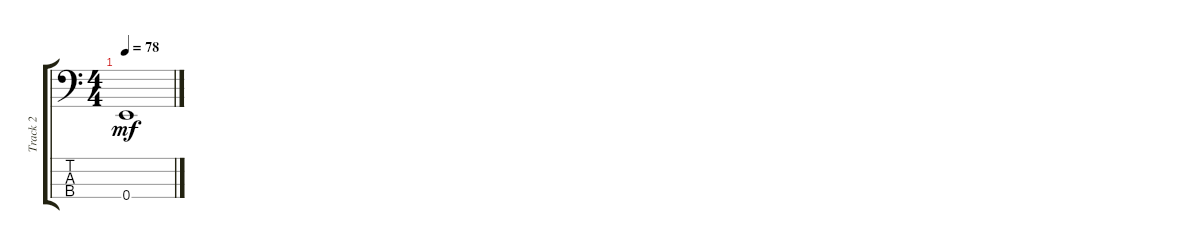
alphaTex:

\track ("Track 2" "Track 2") {instrument fretlessbass}
\staff {score tabs}
\tuning (G2 D2 A1 E1) {hide}
\ts (4 4)
\tempo 78
\clef f4
\ks c
0.4{t}.1{dy mf}
